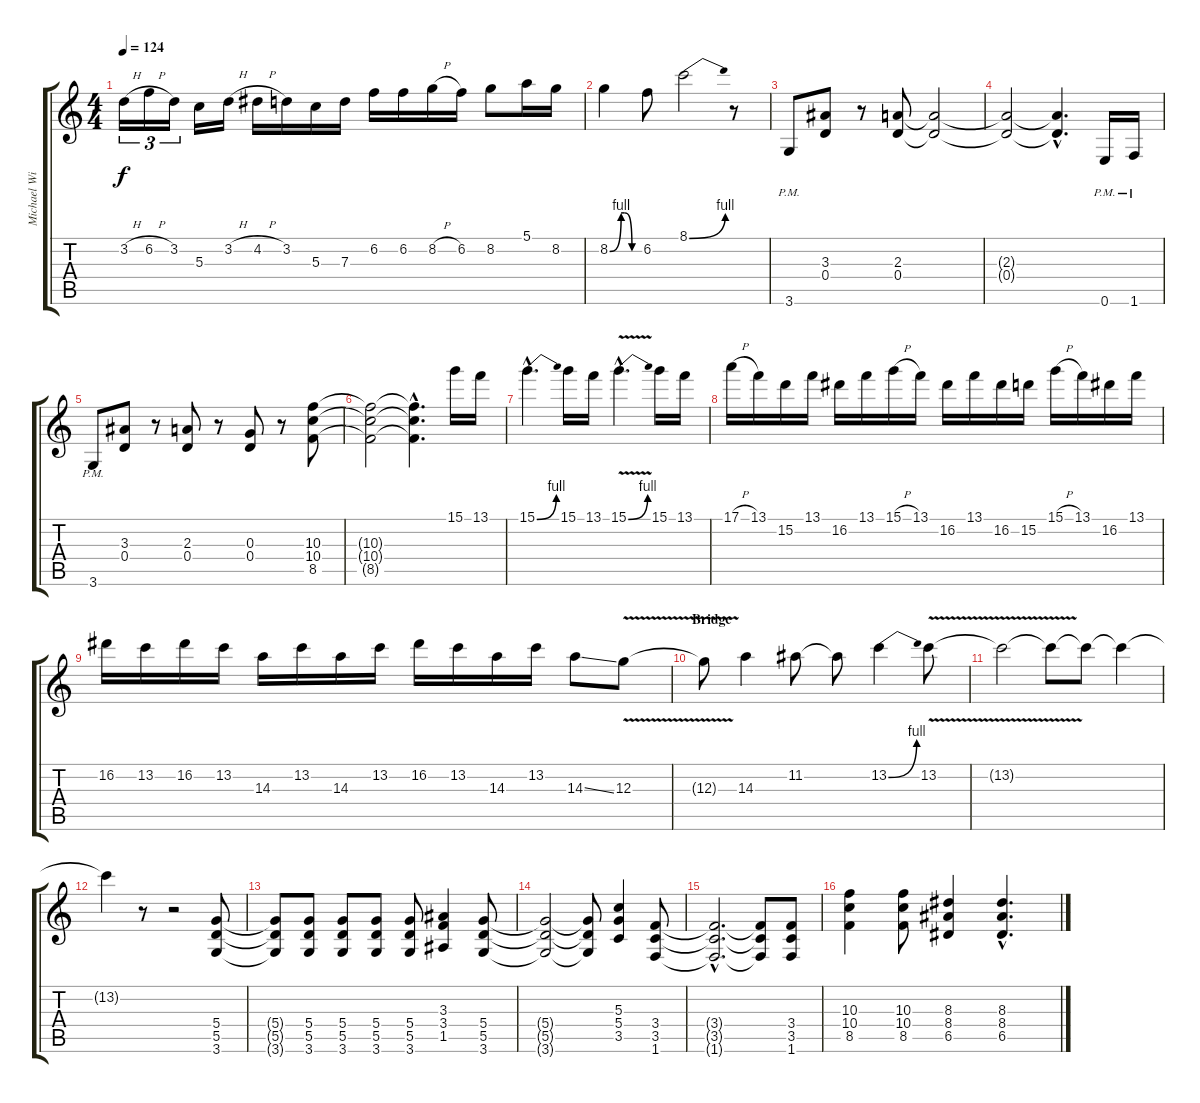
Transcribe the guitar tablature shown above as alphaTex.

\track ("Michael Wilton (Standard Tuning)" "Michael Wi") {instrument distortionguitar}
\staff {score tabs}
\tuning (E4 B3 G3 D3 A2 E2) {hide}
\ts (4 4)
\tempo 124
\clef g2
\ks c
3.2{h}.16{tu (3 2) dy f} 6.2{h}.16{tu (3 2)} 3.2.16{tu (3 2)} 5.3.16 3.2{h}.16 4.2{h}.16 3.2.16 5.3.16 7.3.16 6.2.16 6.2.16 8.2{h}.16 6.2.16 8.2.8 5.1.16 8.2.16 |
8.2{be (custom 0 0 23 4 30 4 45 0 60 0)}.4 6.2.8 8.1{be (bend 0 0 60 4)}.2 r.8 |
3.6{pm}.8{volume 13} (3.3 0.4).8 r.8 (2.3 0.4).8 (2.3{t} 0.4{t}).2 |
(2.3{t} 0.4{t}).2 (2.3{hac t} 0.4{hac t}).4{d} 0.6{pm}.16 1.6{pm}.16 |
3.6{pm}.8 (3.3 0.4).8 r.8 (2.3 0.4).8 r.8 (0.3 0.4).8 r.8 (10.3 10.4 8.5).8 |
(10.3{t} 10.4{t} 8.5{t}).2 (10.3{hac t} 10.4{hac t} 8.5{hac t}).4{d} 15.1.16{volume 16} 13.1.16 |
15.1{be (bend 0 0 60 4) hac}.4{d} 15.1.16 13.1.16 15.1{be (bend 0 0 60 4) v hac}.4{d} 15.1.16 13.1.16 |
17.1{h}.16 13.1.16 15.2.16 13.1.16 16.2.16 13.1.16 15.1{h}.16 13.1.16 16.2.16 13.1.16 16.2.16 15.2.16 15.1{h}.16 13.1.16 16.2.16 13.1.16 |
16.2.16 13.2.16 16.2.16 13.2.16 14.3.16 13.2.16 14.3.16 13.2.16 16.2.16 13.2.16 14.3.16 13.2.16 14.3{ss}.8 12.3{v}.8 |
\section ("" "Bridge")
12.3{t}.8 14.3.4 11.2.8 11.2{t}.8 13.2{be (bend 0 0 60 4)}.4 13.2{v}.8 |
13.2{v t}.2 13.2{t}.8 13.2{t}.8 13.2{t}.4 |
13.2{t}.4 r.8 r.2 (5.4 5.5 3.6).8{volume 13 balance 14} |
(5.4{t} 5.5{t} 3.6{t}).8 (5.4 5.5 3.6).8 (5.4 5.5 3.6).8 (5.4 5.5 3.6).8 (5.4 5.5 3.6).8 (3.3 3.4 1.5).4 (5.4 5.5 3.6).8 |
(5.4{t} 5.5{t} 3.6{t}).2 (5.4{t} 5.5{t} 3.6{t}).8 (5.3 5.4 3.5).4 (3.4 3.5 1.6).8 |
(3.4{hac t} 3.5{hac t} 1.6{hac t}).2{d} (3.4{t} 3.5{t} 1.6{t}).8 (3.4 3.5 1.6).8 |
(10.3 10.4 8.5).4 (10.3 10.4 8.5).8 (8.3 8.4 6.5).4 (8.3{hac} 8.4{hac} 6.5{hac}).4{d}
